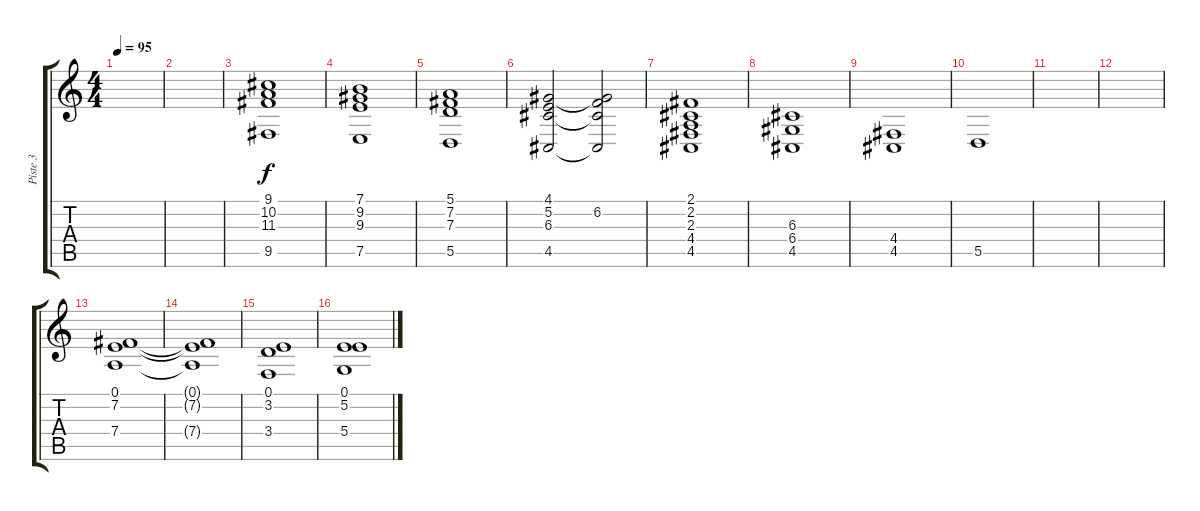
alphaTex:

\track ("Piste 3" "Piste 3") {instrument stringensemble2}
\staff {score tabs}
\tuning (E4 B3 G3 D3 A2 E2) {hide}
\ts (4 4)
\tempo 95
\clef g2
\ks c
|
|
(9.1 10.2 11.3 9.5).1 |
(7.1 9.2 9.3 7.5).1 |
(5.1 7.2 7.3 5.5).1 |
(4.1 5.2 6.3 4.5).2 (4.1{t} 6.2 6.3{t} 4.5{t}).2 |
(2.1 2.2 2.3 4.4 4.5).1 |
(6.3 6.4 4.5).1 |
(4.4 4.5).1 |
5.5.1 |
|
|
(0.1 7.2 7.4).1{volume 15} |
(0.1{t} 7.2{t} 7.4{t}).1 |
(0.1 3.2 3.4).1 |
(0.1 5.2 5.4).1
